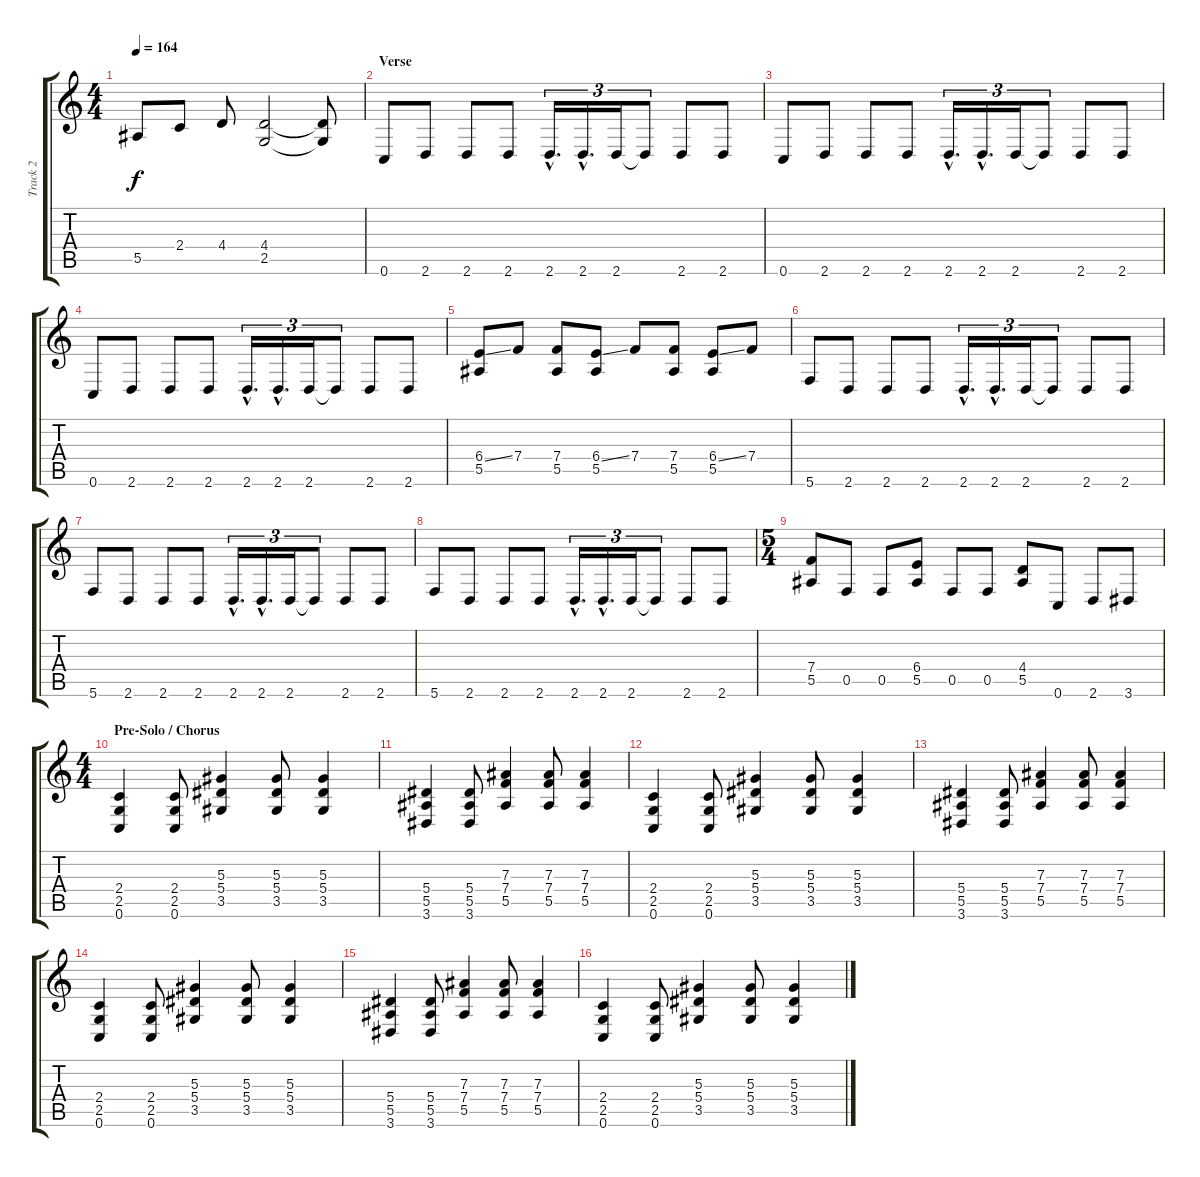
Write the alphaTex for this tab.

\track ("Track 2" "Track 2") {instrument overdrivenguitar}
\staff {score tabs}
\tuning (C4 G3 Eb3 Bb2 F2 C2) {hide}
\ts (4 4)
\tempo 164
\clef g2
\ks c
5.5.8{dy f} 2.4.8 4.4.8 (4.4 2.5).2 (4.4{t} 2.5{t}).8 |
\section ("" "Verse")
0.6.8 2.6.8 2.6.8 2.6.8 2.6{hac}.16{d tu (3 2)} 2.6{hac}.16{d tu (3 2)} 2.6.16{tu (3 2)} 2.6{t}.8{tu (3 2)} 2.6.8 2.6.8 |
0.6.8 2.6.8 2.6.8 2.6.8 2.6{hac}.16{d tu (3 2)} 2.6{hac}.16{d tu (3 2)} 2.6.16{tu (3 2)} 2.6{t}.8{tu (3 2)} 2.6.8 2.6.8 |
0.6.8 2.6.8 2.6.8 2.6.8 2.6{hac}.16{d tu (3 2)} 2.6{hac}.16{d tu (3 2)} 2.6.16{tu (3 2)} 2.6{t}.8{tu (3 2)} 2.6.8 2.6.8 |
(6.4{ss} 5.5).8 7.4.8 (7.4 5.5).8 (6.4{ss} 5.5).8 7.4.8 (7.4 5.5).8 (6.4{ss} 5.5).8 7.4.8 |
5.6.8 2.6.8 2.6.8 2.6.8 2.6{hac}.16{d tu (3 2)} 2.6{hac}.16{d tu (3 2)} 2.6.16{tu (3 2)} 2.6{t}.8{tu (3 2)} 2.6.8 2.6.8 |
5.6.8 2.6.8 2.6.8 2.6.8 2.6{hac}.16{d tu (3 2)} 2.6{hac}.16{d tu (3 2)} 2.6.16{tu (3 2)} 2.6{t}.8{tu (3 2)} 2.6.8 2.6.8 |
5.6.8 2.6.8 2.6.8 2.6.8 2.6{hac}.16{d tu (3 2)} 2.6{hac}.16{d tu (3 2)} 2.6.16{tu (3 2)} 2.6{t}.8{tu (3 2)} 2.6.8 2.6.8 |
\ts (5 4)
(7.4 5.5).8 0.5.8 0.5.8 (6.4 5.5).8 0.5.8 0.5.8 (4.4 5.5).8 0.6.8 2.6.8 3.6.8 |
\ts (4 4)
\section ("" "Pre-Solo / Chorus")
(2.4 2.5 0.6).4 (2.4 2.5 0.6).8 (5.3 5.4 3.5).4 (5.3 5.4 3.5).8 (5.3 5.4 3.5).4 |
(5.4 5.5 3.6).4 (5.4 5.5 3.6).8 (7.3 7.4 5.5).4 (7.3 7.4 5.5).8 (7.3 7.4 5.5).4 |
(2.4 2.5 0.6).4 (2.4 2.5 0.6).8 (5.3 5.4 3.5).4 (5.3 5.4 3.5).8 (5.3 5.4 3.5).4 |
(5.4 5.5 3.6).4 (5.4 5.5 3.6).8 (7.3 7.4 5.5).4 (7.3 7.4 5.5).8 (7.3 7.4 5.5).4 |
(2.4 2.5 0.6).4 (2.4 2.5 0.6).8 (5.3 5.4 3.5).4 (5.3 5.4 3.5).8 (5.3 5.4 3.5).4 |
(5.4 5.5 3.6).4 (5.4 5.5 3.6).8 (7.3 7.4 5.5).4 (7.3 7.4 5.5).8 (7.3 7.4 5.5).4 |
(2.4 2.5 0.6).4 (2.4 2.5 0.6).8 (5.3 5.4 3.5).4 (5.3 5.4 3.5).8 (5.3 5.4 3.5).4
